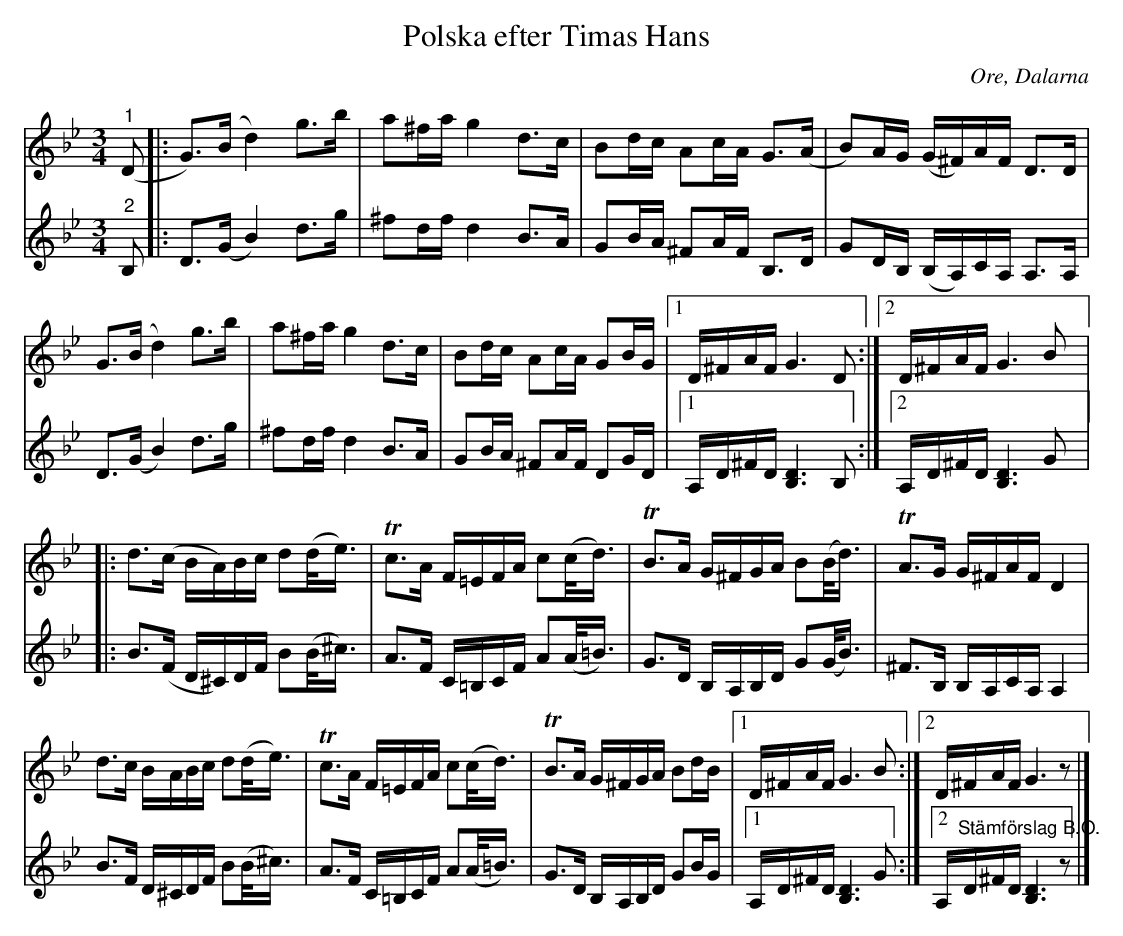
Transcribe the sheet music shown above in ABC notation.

X:1
T:Polska efter Timas Hans
O:Ore, Dalarna
L:1/16
M:3/4
K:Gm
V:1
"^1" (D2 |: G2>)(B2 d4) g2>b2 | a2^fa g4 d2>c2 | B2dc A2cA G2>(A2 | B2)AG (G^F)AF D2>D2 |
G2>(B2 d4) g2>b2 | a2^fa g4 d2>c2 | B2dc A2cA G2BG |1 D^FAF G6 D2 :|2 D^FAF G6 B2 |:
d2>(c2 BA)Bc d2(d<e) |T c2>A2 F=EFA c2(c<d) |T B2>A2 G^FGA B2(B<d) |T A2>G2 G^FAF D4 |
d2>c2 BABc d2(d<e) |T c2>A2 F=EFA c2(c<d) |T B2>A2 G^FGA B2dB |1 D^FAF G6 B2 :|2 D^FAF G6 z2 |]
V:2
"^2" B,2 |: D2>(G2 B4) d2>g2 | ^f2df d4 B2>A2 | G2BA ^F2AF B,2>D2 | G2DB, (B,A,)CA, A,2>A,2 |
D2>(G2 B4) d2>g2 | ^f2df d4 B2>A2 | G2BA ^F2AF D2GD |1 A,D^FD [B,D]6 B,2 :|2 A,D^FD [B,D]6 G2 |:
B2>(F2 D^C)DF B2(B<^c) | A2>F2 C=B,CF A2(A<=B) | G2>D2 B,A,B,D G2(G<B) | ^F2>B,2 B,A,CA, A,4 |
B2>F2 D^CDF B2(B<^c) | A2>F2 C=B,CF A2(A<=B) | G2>D2 B,A,B,D G2BG |1 A,D^FD [B,D]6 G2 :|2 A,"^Stämförslag B.O."D^FD [B,D]6 z2 |]
